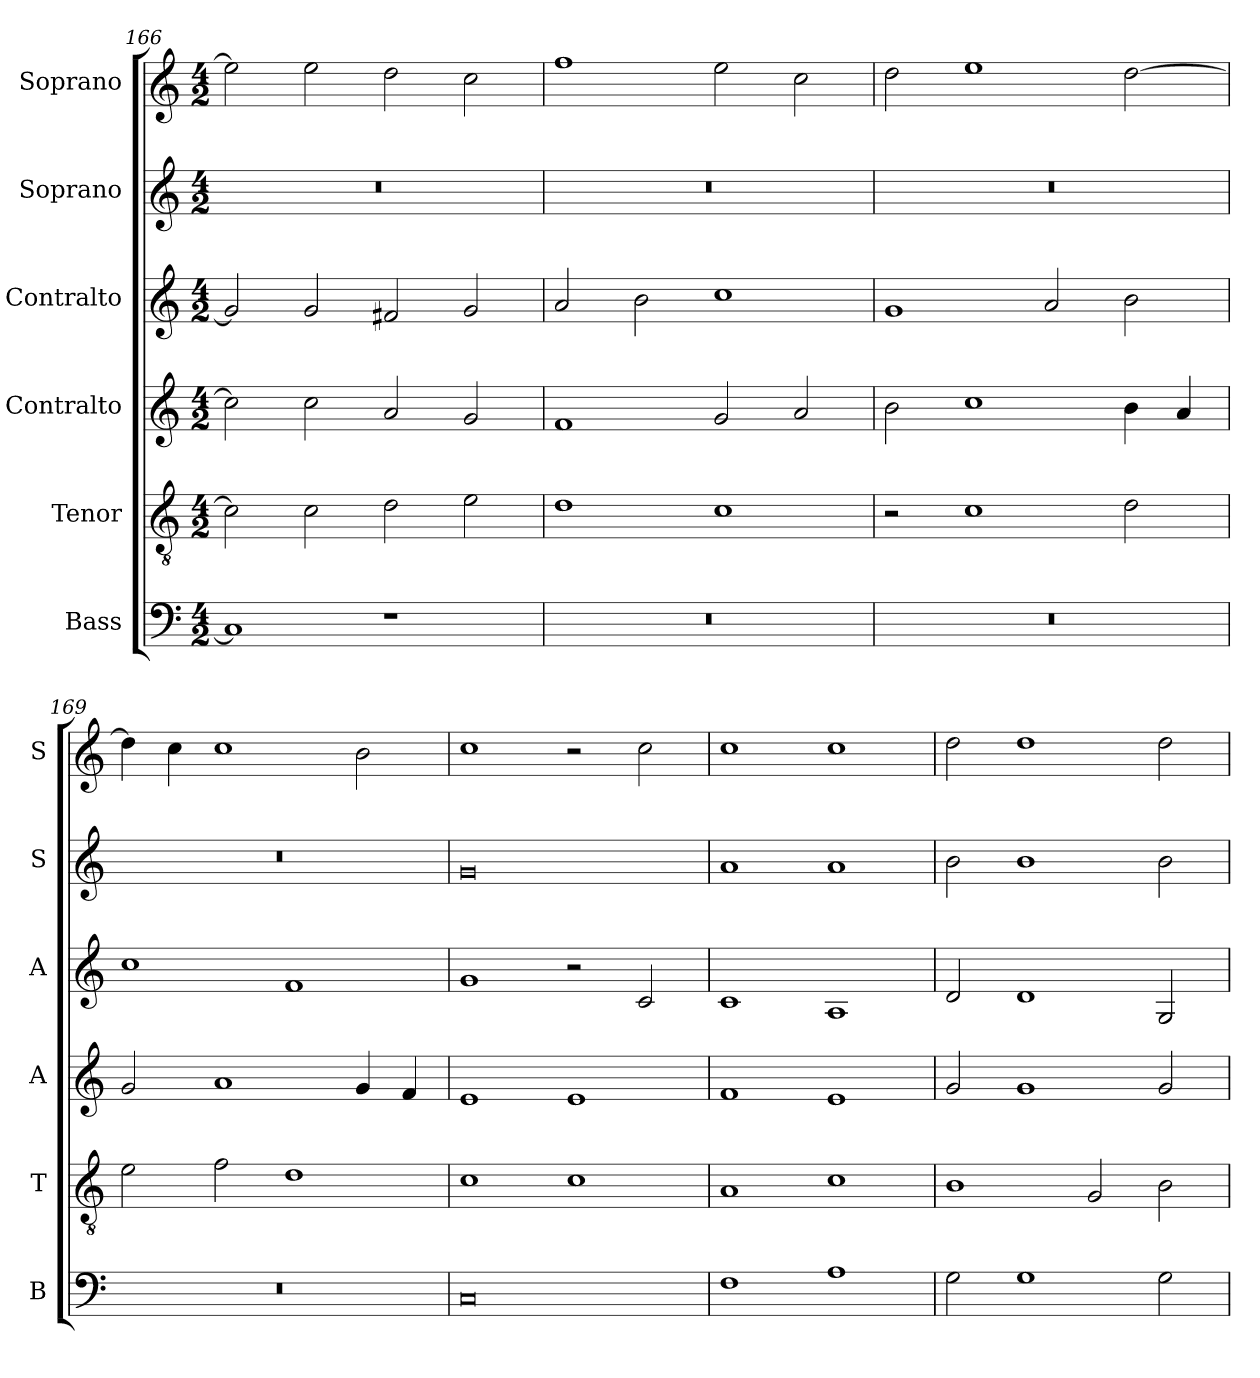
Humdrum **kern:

**kern	**kern	**kern	**kern	**kern	**kern
*part6	*part5	*part4	*part3	*part2	*part1
*staff6	*staff5	*staff4	*staff3	*staff2	*staff1
*I"Bass	*I"Tenor	*I"Contralto	*I"Contralto	*I"Soprano	*I"Soprano
*I'B	*I'T	*I'A	*I'A	*I'S	*I'S
*clefF4	*clefGv2	*clefG2	*clefG2	*clefG2	*clefG2
*k[]	*k[]	*k[]	*k[]	*k[]	*k[]
*C:ion	*C:ion	*C:ion	*C:ion	*C:ion	*C:ion
*M4/2	*M4/2	*M4/2	*M4/2	*M4/2	*M4/2
=166	=166	=166	=166	=166	=166
1C]	2c]	2cc]	2g]	0r	2ee]
.	2c	2cc	2g	.	2ee
1r	2d	2a	2f#X	.	2dd
.	2e	2g	2g	.	2cc
=167	=167	=167	=167	=167	=167
0r	1d	1f	2a	0r	1ff
.	.	.	2b	.	.
.	1c	2g	1cc	.	2ee
.	.	2a	.	.	2cc
=168	=168	=168	=168	=168	=168
0r	2r	2b	1g	0r	2dd
.	1c	1cc	.	.	1ee
.	.	.	2a	.	.
.	2d	4b	2b	.	[2dd
.	.	4a	.	.	.
=169	=169	=169	=169	=169	=169
0r	2e	2g	1cc	0r	4dd]
.	.	.	.	.	4cc
.	2f	1a	.	.	1cc
.	1d	.	1f	.	.
.	.	4g	.	.	2b
.	.	4f	.	.	.
=170	=170	=170	=170	=170	=170
0C	1c	1e	1g	0g	1cc
.	1c	1e	2r	.	2r
.	.	.	2c	.	2cc
=171	=171	=171	=171	=171	=171
1F	1A	1f	1c	1a	1cc
1A	1c	1e	1A	1a	1cc
=172	=172	=172	=172	=172	=172
2G	1B	2g	2d	2b	2dd
1G	.	1g	1d	1b	1dd
.	2G	.	.	.	.
2G	2B	2g	2G	2b	2dd
=	=	=	=	=	=
*-	*-	*-	*-	*-	*-
